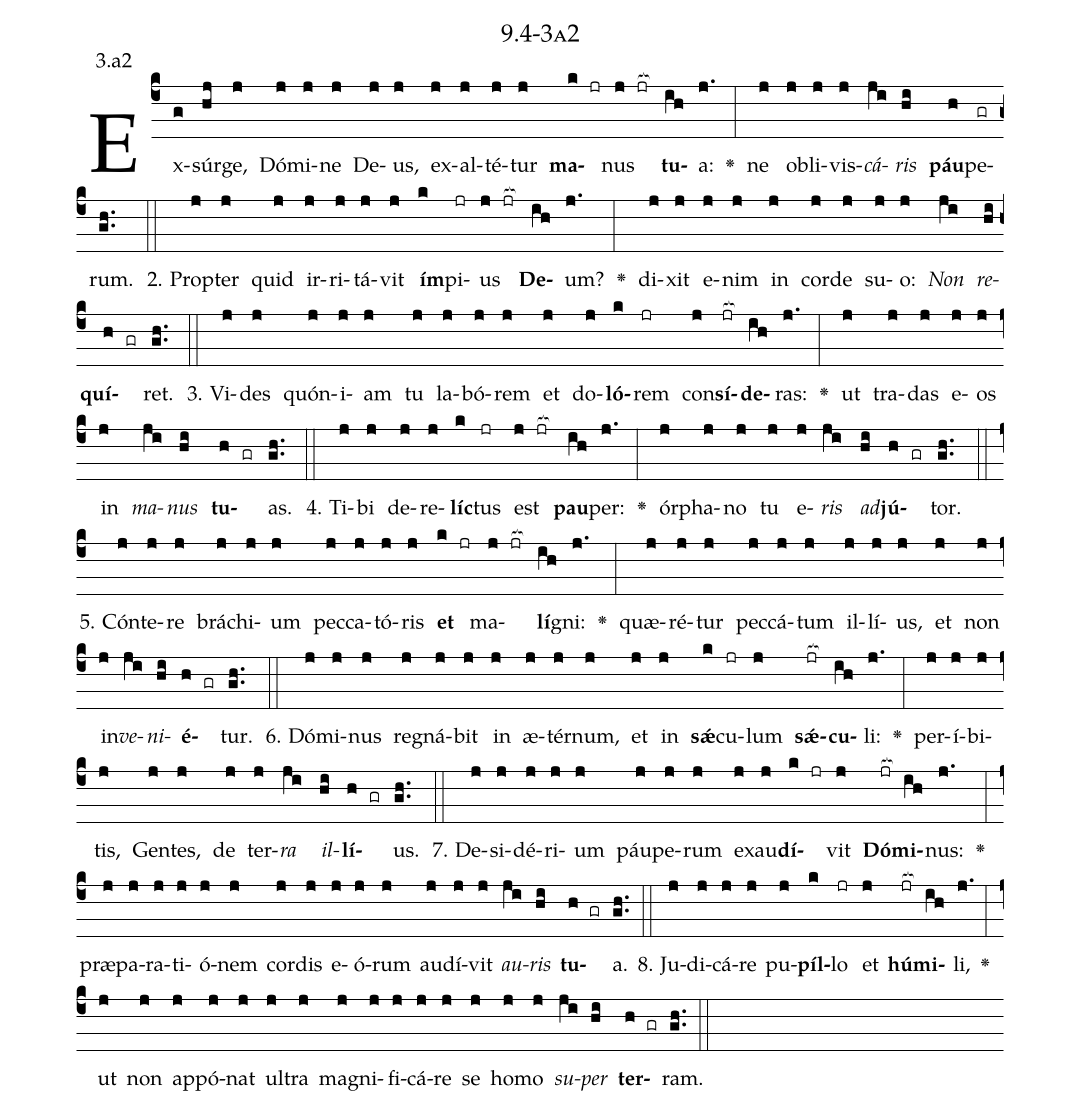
name: 9.4-3a2;
annotation: 3.a2;
%%
(c4)Ex(g)súr(hj)ge,(j) Dó(j)mi(j)ne(j) De(j)us,(j) ex(j)al(j)té(j)tur(j) <b>ma</b>(k jr)nus(j jr[ocb:1{]) <b>tu</b>(ih[ocb:0}])a:(j.) <v>\greheightstar</v>(:) ne(j) ob(j)li(j)vis(j)<i>cá</i>(ji)<i>ris</i>(hi) <b>páu</b>(h)pe(gr)rum.(gh..) (::)
2. Prop(j)ter(j) quid(j) ir(j)ri(j)tá(j)vit(j) <b>ím</b>(k)pi(jr)us(j jr[ocb:1{]) <b>De</b>(ih[ocb:0}])um?(j.) <v>\greheightstar</v>(:) di(j)xit(j) e(j)nim(j) in(j) cor(j)de(j) su(j)o:(j) <i>Non</i>(ji) <i>re</i>(hi)<b>quí</b>(h gr)ret.(gh..) (::)
3. Vi(j)des(j) quón(j)i(j)am(j) tu(j) la(j)bó(j)rem(j) et(j) do(j)<b>ló</b>(k)rem(jr) con(j)<b>sí</b>(jr[ocb:1{])<b>de</b>(ih[ocb:0}])ras:(j.) <v>\greheightstar</v>(:) ut(j) tra(j)das(j) e(j)os(j) in(j) <i>ma</i>(ji)<i>nus</i>(hi) <b>tu</b>(h gr)as.(gh..) (::)
4. Ti(j)bi(j) de(j)re(j)<b>líc</b>(k)tus(jr) est(j jr[ocb:1{]) <b>pau</b>(ih[ocb:0}])per:(j.) <v>\greheightstar</v>(:) ór(j)pha(j)no(j) tu(j) e(j)<i>ris</i>(ji) <i>ad</i>(hi)<b>jú</b>(h gr)tor.(gh..) (::)
5. Cón(j)te(j)re(j) brá(j)chi(j)um(j) pec(j)ca(j)tó(j)ris(j) <b>et</b>(k jr) ma(j jr[ocb:1{])<b>lí</b>(ih[ocb:0}])gni:(j.) <v>\greheightstar</v>(:) quæ(j)ré(j)tur(j) pec(j)cá(j)tum(j) il(j)lí(j)us,(j) et(j) non(j) in(j)<i>ve</i>(ji)<i>ni</i>(hi)<b>é</b>(h gr)tur.(gh..) (::)
6. Dó(j)mi(j)nus(j) re(j)gná(j)bit(j) in(j) æ(j)tér(j)num,(j) et(j) in(j) <b>sǽ</b>(k)cu(jr)lum(j) <b>sǽ</b>(jr[ocb:1{])<b>cu</b>(ih[ocb:0}])li:(j.) <v>\greheightstar</v>(:) per(j)í(j)bi(j)tis,(j) Gen(j)tes,(j) de(j) ter(j)<i>ra</i>(ji) <i>il</i>(hi)<b>lí</b>(h gr)us.(gh..) (::)
7. De(j)si(j)dé(j)ri(j)um(j) páu(j)pe(j)rum(j) ex(j)au(j)<b>dí</b>(k jr)vit(j) <b>Dó</b>(jr[ocb:1{])<b>mi</b>(ih[ocb:0}])nus:(j.) <v>\greheightstar</v>(:) præ(j)pa(j)ra(j)ti(j)ó(j)nem(j) cor(j)dis(j) e(j)ó(j)rum(j) au(j)dí(j)vit(j) <i>au</i>(ji)<i>ris</i>(hi) <b>tu</b>(h gr)a.(gh..) (::)
8. Ju(j)di(j)cá(j)re(j) pu(j)<b>píl</b>(k)lo(jr) et(j) <b>hú</b>(jr[ocb:1{])<b>mi</b>(ih[ocb:0}])li,(j.) <v>\greheightstar</v>(:) ut(j) non(j) ap(j)pó(j)nat(j) ul(j)tra(j) ma(j)gni(j)fi(j)cá(j)re(j) se(j) ho(j)mo(j) <i>su</i>(ji)<i>per</i>(hi) <b>ter</b>(h gr)ram.(gh..) (::)
